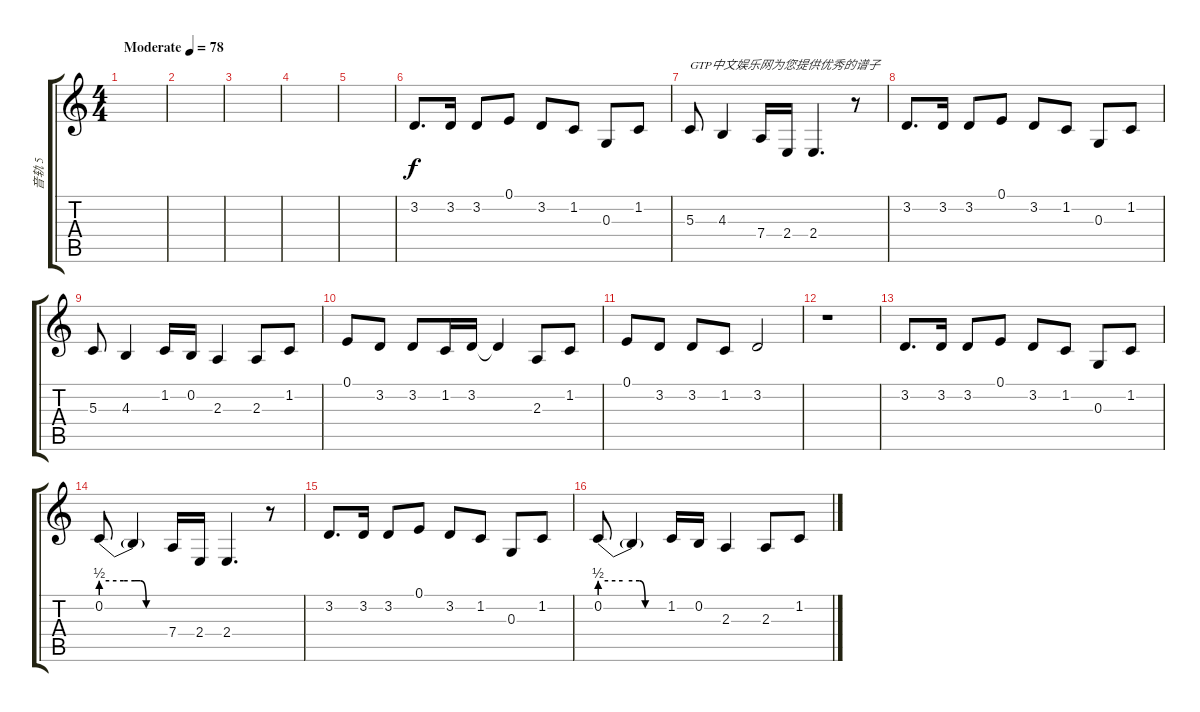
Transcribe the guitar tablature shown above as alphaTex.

\track ("音轨 5" "音轨 5") {instrument lead2sawtooth}
\staff {score tabs}
\tuning (E4 B3 G3 D3 A2 E2) {hide}
\ts (4 4)
\tempo (78 "Moderate")
\clef g2
\ks c
|
|
|
|
|
3.2.8{d} 3.2.16 3.2.8 0.1.8 3.2.8 1.2.8 0.3.8 1.2.8 |
5.3.8{txt "GTP中文娱乐网为您提供优秀的谱子"} 4.3.4 7.4.16 2.4.16 2.4.4{d} r.8 |
3.2.8{d} 3.2.16 3.2.8 0.1.8 3.2.8 1.2.8 0.3.8 1.2.8 |
5.3.8 4.3.4 1.2.16 0.2.16 2.3.4 2.3.8 1.2.8 |
0.1.8 3.2.8 3.2.8 1.2.16 3.2.16 3.2{t}.4 2.3.8 1.2.8 |
0.1.8 3.2.8 3.2.8 1.2.8 3.2.2 |
r.1 |
3.2.8{d} 3.2.16 3.2.8 0.1.8 3.2.8 1.2.8 0.3.8 1.2.8 |
0.2{be (custom 0 2 20 2 30 2 35 2 40 0 60 0)}.8 0.2{t}.4 7.4.16 2.4.16 2.4.4{d} r.8 |
3.2.8{d} 3.2.16 3.2.8 0.1.8 3.2.8 1.2.8 0.3.8 1.2.8 |
0.2{be (custom 0 2 20 2 35 2 40 0 60 0)}.8 0.2{t}.4 1.2.16 0.2.16 2.3.4 2.3.8 1.2.8
